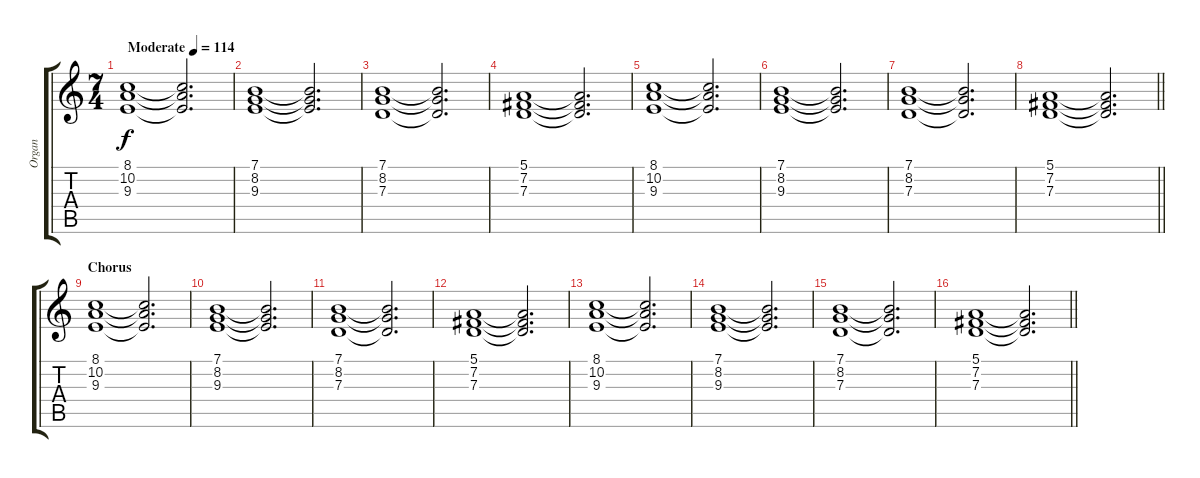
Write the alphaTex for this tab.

\track ("Organ" "Organ") {instrument percussiveorgan}
\staff {score tabs}
\tuning (E4 B3 G3 D3 A2 E2) {hide}
\ts (7 4)
\tempo (114 "Moderate")
\clef g2
\ks c
(8.1 10.2 9.3).1{dy f instrument percussiveorgan} (8.1{t} 10.2{t} 9.3{t}).2{d} |
(7.1 8.2 9.3).1 (7.1{t} 8.2{t} 9.3{t}).2{d} |
(7.1 8.2 7.3).1 (7.1{t} 8.2{t} 7.3{t}).2{d} |
(5.1 7.2 7.3).1 (5.1{t} 7.2{t} 7.3{t}).2{d} |
(8.1 10.2 9.3).1 (8.1{t} 10.2{t} 9.3{t}).2{d} |
(7.1 8.2 9.3).1 (7.1{t} 8.2{t} 9.3{t}).2{d} |
(7.1 8.2 7.3).1 (7.1{t} 8.2{t} 7.3{t}).2{d} |
\barLineRight lightlight
(5.1 7.2 7.3).1 (5.1{t} 7.2{t} 7.3{t}).2{d} |
\section ("" "Chorus")
(8.1 10.2 9.3).1 (8.1{t} 10.2{t} 9.3{t}).2{d} |
(7.1 8.2 9.3).1 (7.1{t} 8.2{t} 9.3{t}).2{d} |
(7.1 8.2 7.3).1 (7.1{t} 8.2{t} 7.3{t}).2{d} |
(5.1 7.2 7.3).1 (5.1{t} 7.2{t} 7.3{t}).2{d} |
(8.1 10.2 9.3).1 (8.1{t} 10.2{t} 9.3{t}).2{d} |
(7.1 8.2 9.3).1 (7.1{t} 8.2{t} 9.3{t}).2{d} |
(7.1 8.2 7.3).1 (7.1{t} 8.2{t} 7.3{t}).2{d} |
\barLineRight lightlight
(5.1 7.2 7.3).1 (5.1{t} 7.2{t} 7.3{t}).2{d}
